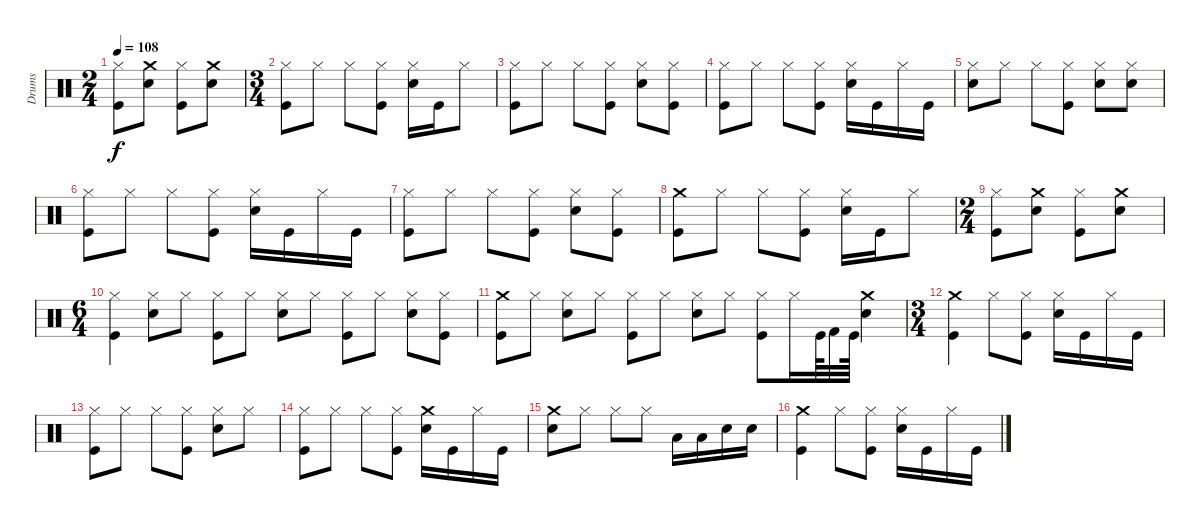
\track ("Drums" "Drums") {instrument percussion}
\staff {score}
\articulation defaults
\ts (2 4)
\tempo 108
\clef neutral
\ks c
("Hi-Hat (closed)" "Kick (hit)").8{dy f} ("Snare (hit) 2" "Crash medium (hit)").8 ("Hi-Hat (closed)" "Kick (hit)").8 ("Crash medium (hit)" "Snare (hit) 2").8 |
\ts (3 4)
("Hi-Hat (closed)" "Kick (hit)").8 "Hi-Hat (closed)".8 "Hi-Hat (closed)".8 ("Hi-Hat (closed)" "Kick (hit)").8 ("Snare (hit) 2" "Hi-Hat (closed)").16 "Kick (hit)".16 "Hi-Hat (closed)".8 |
("Hi-Hat (closed)" "Kick (hit)").8 "Hi-Hat (closed)".8 "Hi-Hat (closed)".8 ("Kick (hit)" "Hi-Hat (closed)").8 ("Hi-Hat (closed)" "Snare (hit) 2").8 ("Kick (hit)" "Hi-Hat (closed)").8 |
("Hi-Hat (closed)" "Kick (hit)").8 "Hi-Hat (closed)".8 "Hi-Hat (closed)".8 ("Hi-Hat (closed)" "Kick (hit)").8 ("Snare (hit) 2" "Hi-Hat (closed)").16 "Kick (hit)".16 "Hi-Hat (closed)".16 "Kick (hit)".16 |
("Hi-Hat (closed)" "Snare (hit) 2").8 "Hi-Hat (closed)".8 "Hi-Hat (closed)".8 ("Kick (hit)" "Hi-Hat (closed)").8 ("Hi-Hat (closed)" "Snare (hit) 2").8 ("Snare (hit) 2" "Hi-Hat (closed)").8 |
("Hi-Hat (closed)" "Kick (hit)").8 "Hi-Hat (closed)".8 "Hi-Hat (closed)".8 ("Kick (hit)" "Hi-Hat (closed)").8 ("Hi-Hat (closed)" "Snare (hit) 2").16 "Kick (hit)".16 "Hi-Hat (closed)".16 "Kick (hit)".16 |
("Hi-Hat (closed)" "Kick (hit)").8 "Hi-Hat (closed)".8 "Hi-Hat (closed)".8 ("Hi-Hat (closed)" "Kick (hit)").8 ("Snare (hit) 2" "Hi-Hat (closed)").8 ("Hi-Hat (closed)" "Kick (hit)").8 |
("Crash medium (hit)" "Kick (hit)").8 "Hi-Hat (closed)".8 "Hi-Hat (closed)".8 ("Kick (hit)" "Hi-Hat (closed)").8 ("Hi-Hat (closed)" "Snare (hit) 2").16 "Kick (hit)".16 "Hi-Hat (closed)".8 |
\ts (2 4)
("Hi-Hat (closed)" "Kick (hit)").8 ("Crash medium (hit)" "Snare (hit) 2").8 ("Hi-Hat (closed)" "Kick (hit)").8 ("Crash medium (hit)" "Snare (hit) 2").8 |
\ts (6 4)
("Hi-Hat (closed)" "Kick (hit)").4 ("Hi-Hat (closed)" "Snare (hit) 2").8 "Hi-Hat (closed)".8 ("Hi-Hat (closed)" "Kick (hit)").8 "Hi-Hat (closed)".8 ("Snare (hit) 2" "Hi-Hat (closed)").8 "Hi-Hat (closed)".8 ("Hi-Hat (closed)" "Kick (hit)").8 "Hi-Hat (closed)".8 ("Snare (hit) 2" "Hi-Hat (closed)").8 ("Hi-Hat (closed)" "Kick (hit)").8 |
("Kick (hit)" "Crash medium (hit)").8 "Hi-Hat (closed)".8 ("Hi-Hat (closed)" "Snare (hit) 2").8 "Hi-Hat (closed)".8 ("Hi-Hat (closed)" "Kick (hit)").8 "Hi-Hat (closed)".8 ("Snare (hit) 2" "Hi-Hat (closed)").8 "Hi-Hat (closed)".8 ("Hi-Hat (closed)" "Kick (hit)").8 "Hi-Hat (closed)".16 "Kick (hit)".64 "Kick (hit) 2".32 "Kick (hit)".64 ("Crash medium (hit)" "Snare (hit) 2").4 |
\ts (3 4)
("Crash medium (hit)" "Kick (hit)").4 "Hi-Hat (closed)".8 ("Kick (hit)" "Hi-Hat (closed)").8 ("Snare (hit) 2" "Hi-Hat (closed)").16 "Kick (hit)".16 "Hi-Hat (closed)".16 "Kick (hit)".16 |
("Hi-Hat (closed)" "Kick (hit)").8 "Hi-Hat (closed)".8 "Hi-Hat (closed)".8 ("Hi-Hat (closed)" "Kick (hit)").8 ("Snare (hit) 2" "Hi-Hat (closed)").8 "Hi-Hat (closed)".8 |
("Hi-Hat (closed)" "Kick (hit)").8 "Hi-Hat (closed)".8 "Hi-Hat (closed)".8 ("Kick (hit)" "Hi-Hat (closed)").8 ("Crash medium (hit)" "Snare (hit) 2").16 "Kick (hit)".16 "Hi-Hat (closed)".16 "Kick (hit)".16 |
("Crash medium (hit)" "Snare (hit) 2").8 "Hi-Hat (closed)".8 "Hi-Hat (closed)".8 "Hi-Hat (closed)".8 "Low Tom (hit)".16 "Low Tom (hit)".16 "Snare (hit) 2".16 "Snare (hit) 2".16 |
("Kick (hit)" "Crash medium (hit)").4 "Hi-Hat (closed)".8 ("Kick (hit)" "Hi-Hat (closed)").8 ("Snare (hit) 2" "Hi-Hat (closed)").16 "Kick (hit)".16 "Hi-Hat (closed)".16 "Kick (hit)".16
